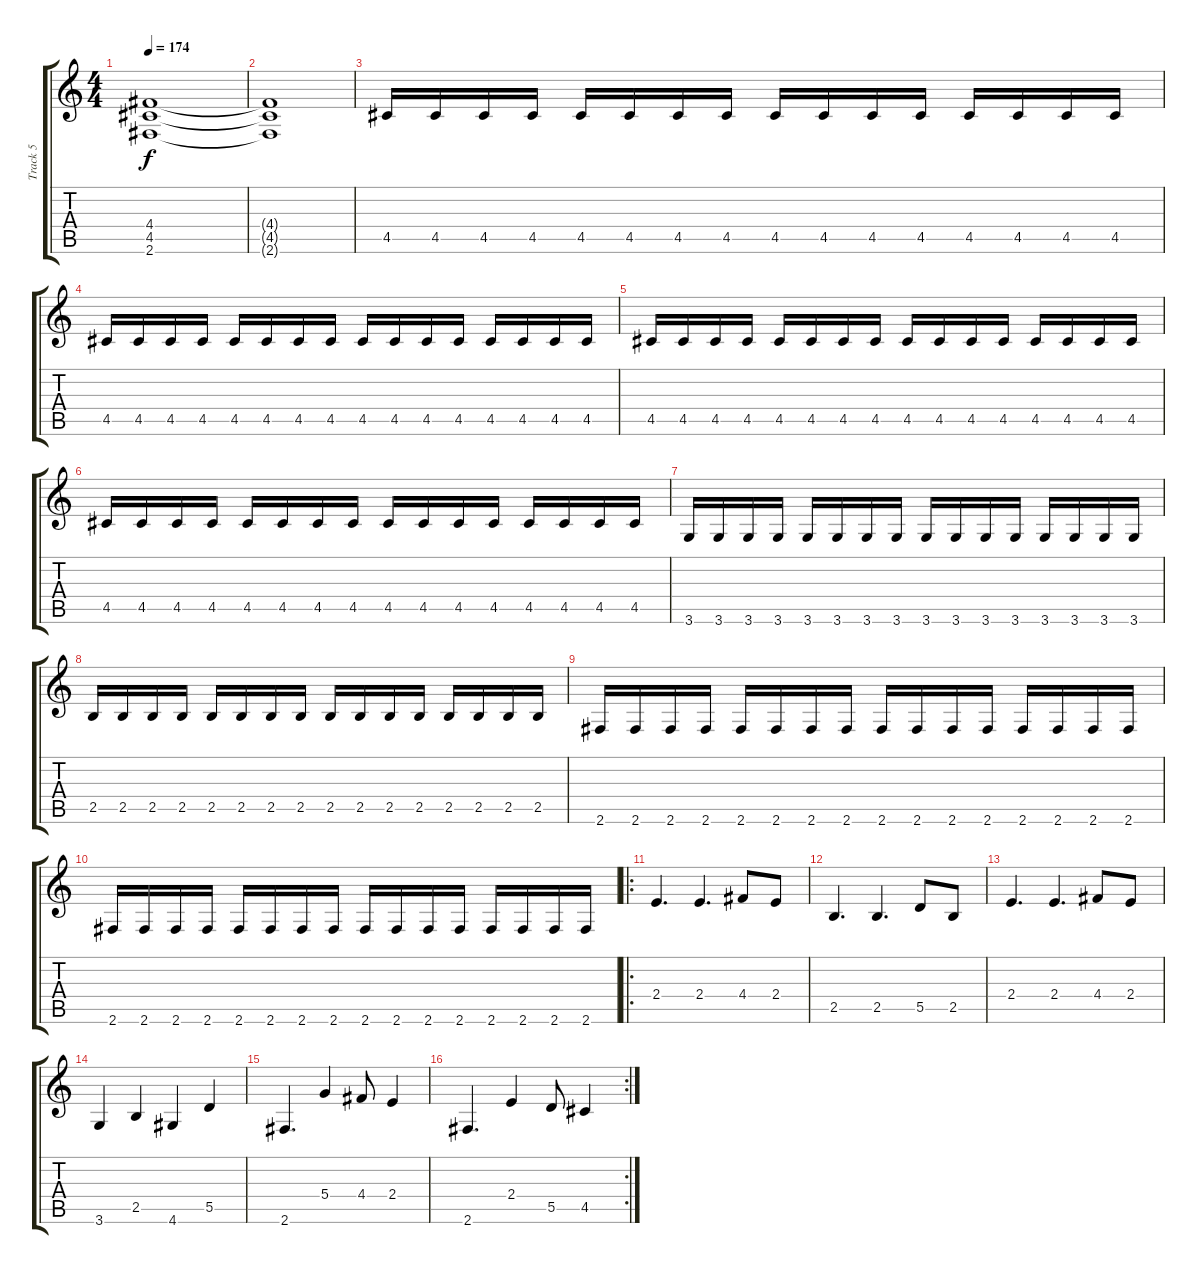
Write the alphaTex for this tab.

\track ("Track 5" "Track 5") {instrument distortionguitar}
\staff {score tabs}
\tuning (E4 B3 G3 D3 A2 E2) {hide}
\ts (4 4)
\tempo 174
\clef g2
\ks c
(4.4 4.5 2.6).1{dy f} |
(4.4{t} 4.5{t} 2.6{t}).1 |
4.5.16 4.5.16 4.5.16 4.5.16 4.5.16 4.5.16 4.5.16 4.5.16 4.5.16 4.5.16 4.5.16 4.5.16 4.5.16 4.5.16 4.5.16 4.5.16 |
4.5.16 4.5.16 4.5.16 4.5.16 4.5.16 4.5.16 4.5.16 4.5.16 4.5.16 4.5.16 4.5.16 4.5.16 4.5.16 4.5.16 4.5.16 4.5.16 |
4.5.16 4.5.16 4.5.16 4.5.16 4.5.16 4.5.16 4.5.16 4.5.16 4.5.16 4.5.16 4.5.16 4.5.16 4.5.16 4.5.16 4.5.16 4.5.16 |
4.5.16 4.5.16 4.5.16 4.5.16 4.5.16 4.5.16 4.5.16 4.5.16 4.5.16 4.5.16 4.5.16 4.5.16 4.5.16 4.5.16 4.5.16 4.5.16 |
3.6.16 3.6.16 3.6.16 3.6.16 3.6.16 3.6.16 3.6.16 3.6.16 3.6.16 3.6.16 3.6.16 3.6.16 3.6.16 3.6.16 3.6.16 3.6.16 |
2.5.16 2.5.16 2.5.16 2.5.16 2.5.16 2.5.16 2.5.16 2.5.16 2.5.16 2.5.16 2.5.16 2.5.16 2.5.16 2.5.16 2.5.16 2.5.16 |
2.6.16 2.6.16 2.6.16 2.6.16 2.6.16 2.6.16 2.6.16 2.6.16 2.6.16 2.6.16 2.6.16 2.6.16 2.6.16 2.6.16 2.6.16 2.6.16 |
2.6.16 2.6.16 2.6.16 2.6.16 2.6.16 2.6.16 2.6.16 2.6.16 2.6.16 2.6.16 2.6.16 2.6.16 2.6.16 2.6.16 2.6.16 2.6.16 |
\ro
2.4.4{d} 2.4.4{d} 4.4.8 2.4.8 |
2.5.4{d} 2.5.4{d} 5.5.8 2.5.8 |
2.4.4{d} 2.4.4{d} 4.4.8 2.4.8 |
3.6.4 2.5.4 4.6.4 5.5.4 |
2.6.4{d} 5.4.4 4.4.8 2.4.4 |
\rc 2
2.6.4{d} 2.4.4 5.5.8 4.5.4
